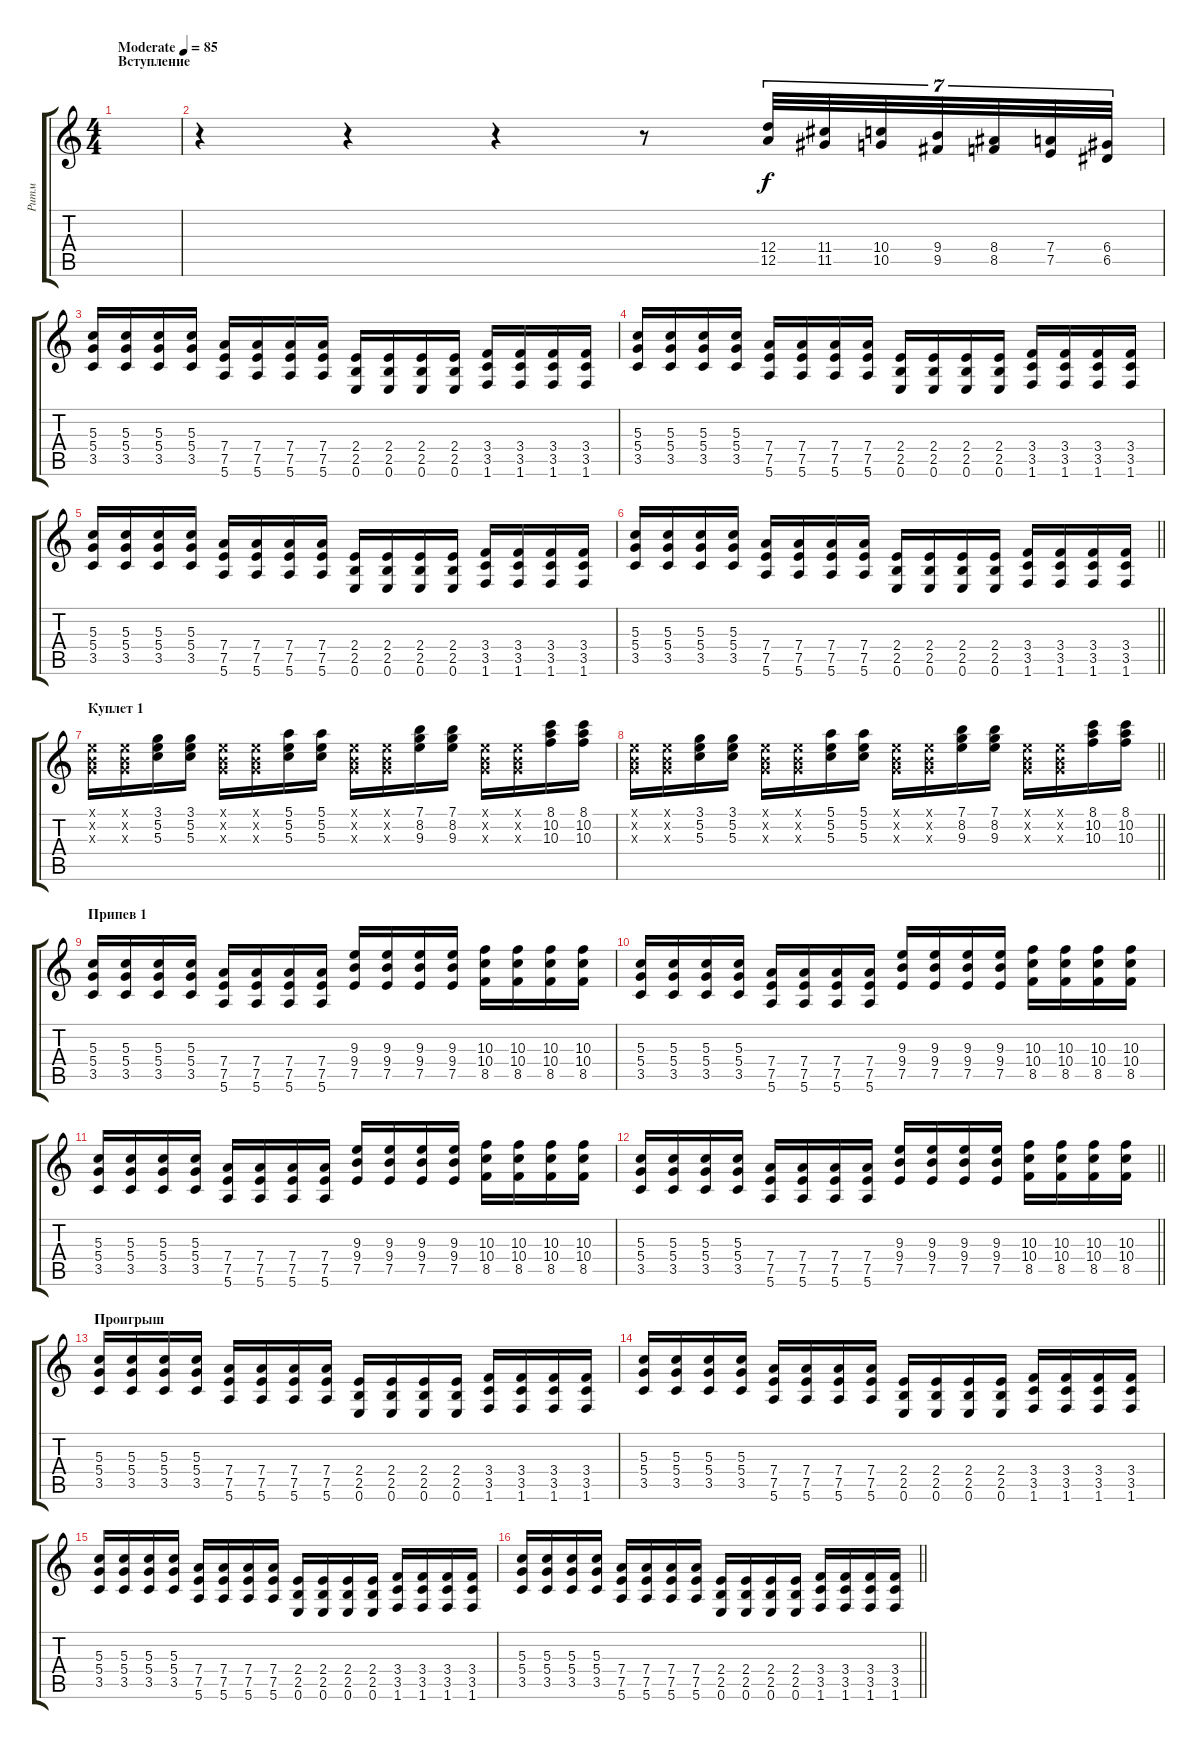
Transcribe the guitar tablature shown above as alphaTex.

\track ("Ритм" "Ритм") {instrument overdrivenguitar}
\staff {score tabs}
\tuning (E4 B3 G3 D3 A2 E2) {hide}
\ts (4 4)
\section ("" "Вступление")
\tempo (85 "Moderate")
\clef g2
\ks c
|
r.4 r.4 r.4 r.8 (12.4 12.5).32{tu (7 4)} (11.4 11.5).32{tu (7 4)} (10.4 10.5).32{tu (7 4)} (9.4 9.5).32{tu (7 4)} (8.4 8.5).32{tu (7 4)} (7.4 7.5).32{tu (7 4)} (6.4 6.5).32{tu (7 4)} |
(5.3 5.4 3.5).16 (5.3 5.4 3.5).16 (5.3 5.4 3.5).16 (5.3 5.4 3.5).16 (7.4 7.5 5.6).16 (7.4 7.5 5.6).16 (7.4 7.5 5.6).16 (7.4 7.5 5.6).16 (2.4 2.5 0.6).16 (2.4 2.5 0.6).16 (2.4 2.5 0.6).16 (2.4 2.5 0.6).16 (3.4 3.5 1.6).16 (3.4 3.5 1.6).16 (3.4 3.5 1.6).16 (3.4 3.5 1.6).16 |
(5.3 5.4 3.5).16 (5.3 5.4 3.5).16 (5.3 5.4 3.5).16 (5.3 5.4 3.5).16 (7.4 7.5 5.6).16 (7.4 7.5 5.6).16 (7.4 7.5 5.6).16 (7.4 7.5 5.6).16 (2.4 2.5 0.6).16 (2.4 2.5 0.6).16 (2.4 2.5 0.6).16 (2.4 2.5 0.6).16 (3.4 3.5 1.6).16 (3.4 3.5 1.6).16 (3.4 3.5 1.6).16 (3.4 3.5 1.6).16 |
(5.3 5.4 3.5).16 (5.3 5.4 3.5).16 (5.3 5.4 3.5).16 (5.3 5.4 3.5).16 (7.4 7.5 5.6).16 (7.4 7.5 5.6).16 (7.4 7.5 5.6).16 (7.4 7.5 5.6).16 (2.4 2.5 0.6).16 (2.4 2.5 0.6).16 (2.4 2.5 0.6).16 (2.4 2.5 0.6).16 (3.4 3.5 1.6).16 (3.4 3.5 1.6).16 (3.4 3.5 1.6).16 (3.4 3.5 1.6).16 |
\barLineRight lightlight
(5.3 5.4 3.5).16 (5.3 5.4 3.5).16 (5.3 5.4 3.5).16 (5.3 5.4 3.5).16 (7.4 7.5 5.6).16 (7.4 7.5 5.6).16 (7.4 7.5 5.6).16 (7.4 7.5 5.6).16 (2.4 2.5 0.6).16 (2.4 2.5 0.6).16 (2.4 2.5 0.6).16 (2.4 2.5 0.6).16 (3.4 3.5 1.6).16 (3.4 3.5 1.6).16 (3.4 3.5 1.6).16 (3.4 3.5 1.6).16 |
\section ("" "Куплет 1")
(0.1{x} 0.2{x} 0.3{x}).16 (0.1{x} 0.2{x} 0.3{x}).16 (3.1 5.2 5.3).16 (3.1 5.2 5.3).16 (0.1{x} 0.2{x} 0.3{x}).16 (0.1{x} 0.2{x} 0.3{x}).16 (5.1 5.2 5.3).16 (5.1 5.2 5.3).16 (0.1{x} 0.2{x} 0.3{x}).16 (0.1{x} 0.2{x} 0.3{x}).16 (7.1 8.2 9.3).16 (7.1 8.2 9.3).16 (0.1{x} 0.2{x} 0.3{x}).16 (0.1{x} 0.2{x} 0.3{x}).16 (8.1 10.2 10.3).16 (8.1 10.2 10.3).16 |
\barLineRight lightlight
(0.1{x} 0.2{x} 0.3{x}).16 (0.1{x} 0.2{x} 0.3{x}).16 (3.1 5.2 5.3).16 (3.1 5.2 5.3).16 (0.1{x} 0.2{x} 0.3{x}).16 (0.1{x} 0.2{x} 0.3{x}).16 (5.1 5.2 5.3).16 (5.1 5.2 5.3).16 (0.1{x} 0.2{x} 0.3{x}).16 (0.1{x} 0.2{x} 0.3{x}).16 (7.1 8.2 9.3).16 (7.1 8.2 9.3).16 (0.1{x} 0.2{x} 0.3{x}).16 (0.1{x} 0.2{x} 0.3{x}).16 (8.1 10.2 10.3).16 (8.1 10.2 10.3).16 |
\section ("" "Припев 1")
(5.3 5.4 3.5).16 (5.3 5.4 3.5).16 (5.3 5.4 3.5).16 (5.3 5.4 3.5).16 (7.4 7.5 5.6).16 (7.4 7.5 5.6).16 (7.4 7.5 5.6).16 (7.4 7.5 5.6).16 (9.3 9.4 7.5).16 (9.3 9.4 7.5).16 (9.3 9.4 7.5).16 (9.3 9.4 7.5).16 (10.3 10.4 8.5).16 (10.3 10.4 8.5).16 (10.3 10.4 8.5).16 (10.3 10.4 8.5).16 |
(5.3 5.4 3.5).16 (5.3 5.4 3.5).16 (5.3 5.4 3.5).16 (5.3 5.4 3.5).16 (7.4 7.5 5.6).16 (7.4 7.5 5.6).16 (7.4 7.5 5.6).16 (7.4 7.5 5.6).16 (9.3 9.4 7.5).16 (9.3 9.4 7.5).16 (9.3 9.4 7.5).16 (9.3 9.4 7.5).16 (10.3 10.4 8.5).16 (10.3 10.4 8.5).16 (10.3 10.4 8.5).16 (10.3 10.4 8.5).16 |
(5.3 5.4 3.5).16 (5.3 5.4 3.5).16 (5.3 5.4 3.5).16 (5.3 5.4 3.5).16 (7.4 7.5 5.6).16 (7.4 7.5 5.6).16 (7.4 7.5 5.6).16 (7.4 7.5 5.6).16 (9.3 9.4 7.5).16 (9.3 9.4 7.5).16 (9.3 9.4 7.5).16 (9.3 9.4 7.5).16 (10.3 10.4 8.5).16 (10.3 10.4 8.5).16 (10.3 10.4 8.5).16 (10.3 10.4 8.5).16 |
\barLineRight lightlight
(5.3 5.4 3.5).16 (5.3 5.4 3.5).16 (5.3 5.4 3.5).16 (5.3 5.4 3.5).16 (7.4 7.5 5.6).16 (7.4 7.5 5.6).16 (7.4 7.5 5.6).16 (7.4 7.5 5.6).16 (9.3 9.4 7.5).16 (9.3 9.4 7.5).16 (9.3 9.4 7.5).16 (9.3 9.4 7.5).16 (10.3 10.4 8.5).16 (10.3 10.4 8.5).16 (10.3 10.4 8.5).16 (10.3 10.4 8.5).16 |
\section ("" "Проигрыш")
(5.3 5.4 3.5).16 (5.3 5.4 3.5).16 (5.3 5.4 3.5).16 (5.3 5.4 3.5).16 (7.4 7.5 5.6).16 (7.4 7.5 5.6).16 (7.4 7.5 5.6).16 (7.4 7.5 5.6).16 (2.4 2.5 0.6).16 (2.4 2.5 0.6).16 (2.4 2.5 0.6).16 (2.4 2.5 0.6).16 (3.4 3.5 1.6).16 (3.4 3.5 1.6).16 (3.4 3.5 1.6).16 (3.4 3.5 1.6).16 |
(5.3 5.4 3.5).16 (5.3 5.4 3.5).16 (5.3 5.4 3.5).16 (5.3 5.4 3.5).16 (7.4 7.5 5.6).16 (7.4 7.5 5.6).16 (7.4 7.5 5.6).16 (7.4 7.5 5.6).16 (2.4 2.5 0.6).16 (2.4 2.5 0.6).16 (2.4 2.5 0.6).16 (2.4 2.5 0.6).16 (3.4 3.5 1.6).16 (3.4 3.5 1.6).16 (3.4 3.5 1.6).16 (3.4 3.5 1.6).16 |
(5.3 5.4 3.5).16 (5.3 5.4 3.5).16 (5.3 5.4 3.5).16 (5.3 5.4 3.5).16 (7.4 7.5 5.6).16 (7.4 7.5 5.6).16 (7.4 7.5 5.6).16 (7.4 7.5 5.6).16 (2.4 2.5 0.6).16 (2.4 2.5 0.6).16 (2.4 2.5 0.6).16 (2.4 2.5 0.6).16 (3.4 3.5 1.6).16 (3.4 3.5 1.6).16 (3.4 3.5 1.6).16 (3.4 3.5 1.6).16 |
\barLineRight lightlight
(5.3 5.4 3.5).16 (5.3 5.4 3.5).16 (5.3 5.4 3.5).16 (5.3 5.4 3.5).16 (7.4 7.5 5.6).16 (7.4 7.5 5.6).16 (7.4 7.5 5.6).16 (7.4 7.5 5.6).16 (2.4 2.5 0.6).16 (2.4 2.5 0.6).16 (2.4 2.5 0.6).16 (2.4 2.5 0.6).16 (3.4 3.5 1.6).16 (3.4 3.5 1.6).16 (3.4 3.5 1.6).16 (3.4 3.5 1.6).16
